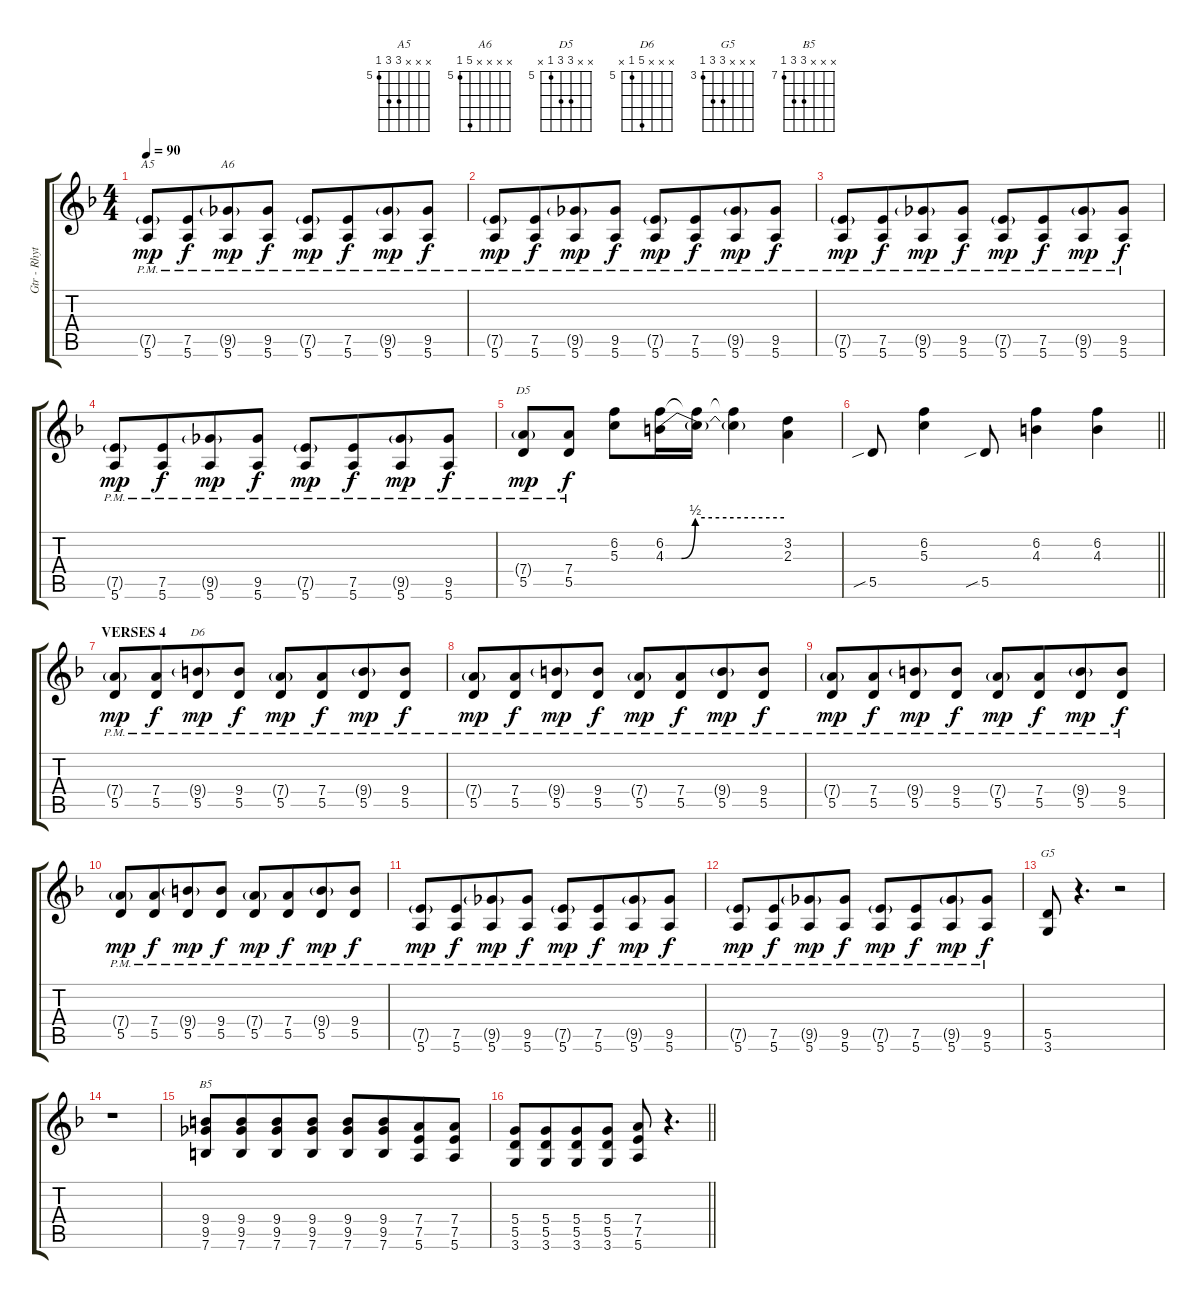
\track ("Gtr - Rhythm" "Gtr - Rhyt") {instrument overdrivenguitar}
\staff {score tabs}
\tuning (E4 B3 G3 D3 A2 E2) {hide}
\chord ("A5" x x x 7 7 5) {firstfret 5}
\chord ("A6" x x x x 9 5) {firstfret 5}
\chord ("D5" x x 7 7 5 x) {firstfret 5}
\chord ("D6" x x x 9 5 x) {firstfret 5}
\chord ("G5" x x x 5 5 3) {firstfret 3}
\chord ("B5" x x x 9 9 7) {firstfret 7}
\ts (4 4)
\tempo 90
\clef g2
\ks dminor
(7.5{g} 5.6{pm}).8{ch "A5" dy mp} (7.5{pm} 5.6{pm}).8{dy f beam merge} (9.5{g} 5.6{pm}).8{ch "A6" dy mp} (9.5{pm} 5.6{pm}).8{dy f} (7.5{g} 5.6{pm}).8{dy mp} (7.5{pm} 5.6{pm}).8{dy f beam merge} (9.5{g} 5.6{pm}).8{dy mp} (9.5{pm} 5.6{pm}).8{dy f} |
(7.5{g} 5.6{pm}).8{dy mp} (7.5{pm} 5.6{pm}).8{dy f beam merge} (9.5{g} 5.6{pm}).8{dy mp} (9.5{pm} 5.6{pm}).8{dy f} (7.5{g} 5.6{pm}).8{dy mp} (7.5{pm} 5.6{pm}).8{dy f beam merge} (9.5{g} 5.6{pm}).8{dy mp} (9.5{pm} 5.6{pm}).8{dy f} |
(7.5{g} 5.6{pm}).8{dy mp} (7.5{pm} 5.6{pm}).8{dy f beam merge} (9.5{g} 5.6{pm}).8{dy mp} (9.5{pm} 5.6{pm}).8{dy f} (7.5{g} 5.6{pm}).8{dy mp} (7.5{pm} 5.6{pm}).8{dy f beam merge} (9.5{g} 5.6{pm}).8{dy mp} (9.5{pm} 5.6{pm}).8{dy f} |
(7.5{g} 5.6{pm}).8{dy mp} (7.5{pm} 5.6{pm}).8{dy f beam merge} (9.5{g} 5.6{pm}).8{dy mp} (9.5{pm} 5.6{pm}).8{dy f} (7.5{g} 5.6{pm}).8{dy mp} (7.5{pm} 5.6{pm}).8{dy f beam merge} (9.5{g} 5.6{pm}).8{dy mp} (9.5{pm} 5.6{pm}).8{dy f} |
(7.4{g} 5.5{pm}).8{ch "D5" dy mp} (7.4{pm} 5.5{pm}).8{dy f} (6.2 5.3).8 (6.2 4.3{be (custom 0 0 8 0 15 2 60 2)}).16 (6.2{t} 4.3{t}).16 (6.2{t} 4.3{t}).4 (3.2 2.3).4 |
\barLineRight lightlight
5.5{sib}.8 (6.2 5.3).4 5.5{sib}.8 (6.2 4.3).4 (6.2 4.3).4 |
\section ("" "VERSES 4")
(7.4{g} 5.5{pm}).8{dy mp} (7.4{pm} 5.5{pm}).8{dy f beam merge} (9.4{g} 5.5{pm}).8{ch "D6" dy mp} (9.4{pm} 5.5{pm}).8{dy f} (7.4{g} 5.5{pm}).8{dy mp} (7.4{pm} 5.5{pm}).8{dy f beam merge} (9.4{g} 5.5{pm}).8{dy mp} (9.4{pm} 5.5{pm}).8{dy f} |
(7.4{g} 5.5{pm}).8{dy mp} (7.4{pm} 5.5{pm}).8{dy f beam merge} (9.4{g} 5.5{pm}).8{dy mp} (9.4{pm} 5.5{pm}).8{dy f} (7.4{g} 5.5{pm}).8{dy mp} (7.4{pm} 5.5{pm}).8{dy f beam merge} (9.4{g} 5.5{pm}).8{dy mp} (9.4{pm} 5.5{pm}).8{dy f} |
(7.4{g} 5.5{pm}).8{dy mp} (7.4{pm} 5.5{pm}).8{dy f beam merge} (9.4{g} 5.5{pm}).8{dy mp} (9.4{pm} 5.5{pm}).8{dy f} (7.4{g} 5.5{pm}).8{dy mp} (7.4{pm} 5.5{pm}).8{dy f beam merge} (9.4{g} 5.5{pm}).8{dy mp} (9.4{pm} 5.5{pm}).8{dy f} |
(7.4{g} 5.5{pm}).8{dy mp} (7.4{pm} 5.5{pm}).8{dy f beam merge} (9.4{g} 5.5{pm}).8{dy mp} (9.4{pm} 5.5{pm}).8{dy f} (7.4{g} 5.5{pm}).8{dy mp} (7.4{pm} 5.5{pm}).8{dy f beam merge} (9.4{g} 5.5{pm}).8{dy mp} (9.4{pm} 5.5{pm}).8{dy f} |
(7.5{g} 5.6{pm}).8{dy mp} (7.5{pm} 5.6{pm}).8{dy f beam merge} (9.5{g} 5.6{pm}).8{dy mp} (9.5{pm} 5.6{pm}).8{dy f} (7.5{g} 5.6{pm}).8{dy mp} (7.5{pm} 5.6{pm}).8{dy f beam merge} (9.5{g} 5.6{pm}).8{dy mp} (9.5{pm} 5.6{pm}).8{dy f} |
(7.5{g} 5.6{pm}).8{dy mp} (7.5{pm} 5.6{pm}).8{dy f beam merge} (9.5{g} 5.6{pm}).8{dy mp} (9.5{pm} 5.6{pm}).8{dy f} (7.5{g} 5.6{pm}).8{dy mp} (7.5{pm} 5.6{pm}).8{dy f beam merge} (9.5{g} 5.6{pm}).8{dy mp} (9.5{pm} 5.6{pm}).8{dy f} |
(5.5 3.6).8{ch "G5"} r.4{d} r.2 |
r.1 |
(9.4 9.5 7.6).8{ch "B5"} (9.4 9.5 7.6).8{beam merge} (9.4 9.5 7.6).8 (9.4 9.5 7.6).8 (9.4 9.5 7.6).8 (9.4 9.5 7.6).8{beam merge} (7.4 7.5 5.6).8 (7.4 7.5 5.6).8 |
\barLineRight lightlight
(5.4 5.5 3.6).8 (5.4 5.5 3.6).8{beam merge} (5.4 5.5 3.6).8 (5.4 5.5 3.6).8{beam split} (7.4 7.5 5.6).8 r.4{d}
